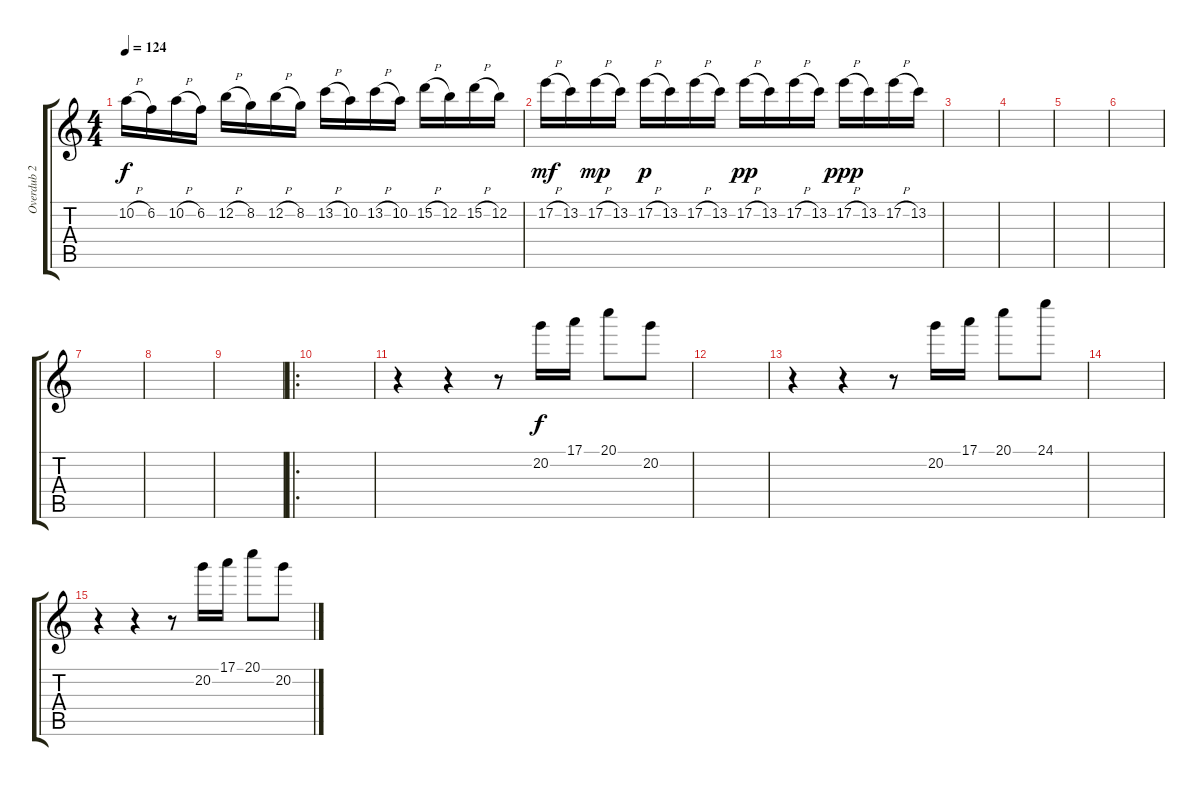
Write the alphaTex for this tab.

\track ("Overdub 2" "Overdub 2") {instrument distortionguitar}
\staff {score tabs}
\tuning (E4 B3 G3 D3 A2 E2) {hide}
\ts (4 4)
\tempo 124
\clef g2
\ks c
10.2{h}.16{dy f volume 12 instrument synthbrass1} 6.2.16 10.2{h}.16 6.2.16 12.2{h}.16 8.2.16 12.2{h}.16 8.2.16 13.2{h}.16 10.2.16 13.2{h}.16 10.2.16 15.2{h}.16 12.2.16 15.2{h}.16 12.2.16 |
17.2{h}.16{dy mf volume 11 instrument synthbrass1} 13.2.16 17.2{h}.16{dy mp} 13.2.16 17.2{h}.16{dy p} 13.2.16 17.2{h}.16 13.2.16 17.2{h}.16{dy pp} 13.2.16 17.2{h}.16 13.2.16 17.2{h}.16{dy ppp} 13.2.16 17.2{h}.16 13.2.16 |
|
|
|
|
|
|
|
\ro
|
r.4 r.4 r.8 20.2.16{dy f} 17.1.16 20.1.8 20.2.8 |
|
r.4 r.4 r.8 20.2.16 17.1.16 20.1.8 24.1.8 |
|
r.4 r.4 r.8 20.2.16 17.1.16 20.1.8 20.2.8
